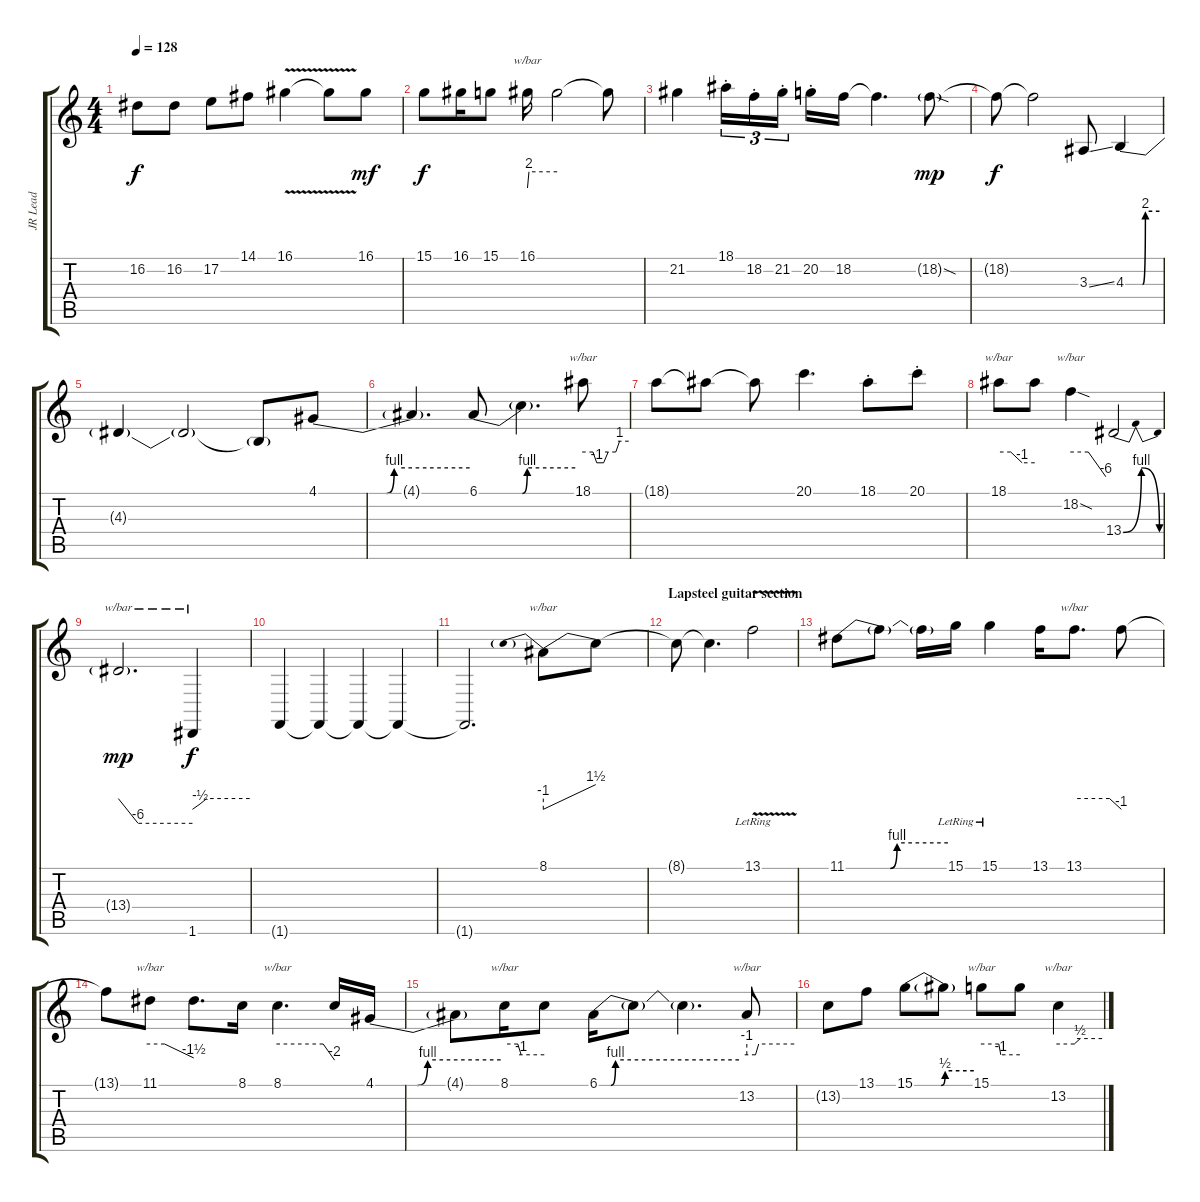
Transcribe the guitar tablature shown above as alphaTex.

\track ("JR Lead" "JR Lead") {instrument lead2sawtooth}
\staff {score tabs}
\tuning (E4 B3 G3 D3 A2 E2) {hide}
\ts (4 4)
\tempo 128
\clef g2
\ks c
16.2{t}.8{dy f} 16.2.8 17.2.8 14.1.8 16.1{v}.4 16.1{t}.8 16.1.8{dy mf} |
15.1.8{dy f} 16.1.16 15.1.8 16.1.16{tbe (custom default 0 0 3 8 60 8)} 16.1{t}.2 16.1{t}.8 |
21.2.4 18.1{st}.16{tu (3 2)} 18.2{st}.16{tu (3 2)} 21.2{st}.16{tu (3 2)} 20.2{st}.16 18.2.16 18.2{t}.4{d} 18.2{sod g}.8{dy mp} |
18.2{t}.8{dy f} 18.2{t}.2 3.3{ss}.8 4.3{be (custom 0 0 30 0 35 8 60 8)}.4 |
4.3{t}.4 4.3{t}.2 4.3{t}.8 4.1{be (custom 0 0 27 0 30 4 60 4)}.8 |
4.1{t}.4{d} 6.1{be (custom 0 0 27 0 30 4 60 4)}.8 6.1{t}.4{d} 18.1.8{tbe (custom default 0 0 13 0 18 -4 27 -4 33 0 43 0 48 4 60 4)} |
18.1{t}.8 18.1{t}.8 18.1{t}.8 20.1.4{d} 18.1{st}.8 20.1{st}.8 |
18.1.8{tbe (custom default 0 0 20 0 39 -4 60 -4)} 18.1{t}.8 18.2{sod}.4{tbe (custom default 0 0 30 0 60 -24)} 13.4{be (bendrelease 0 0 10 4 50 4 60 0)}.2 |
13.4{g}.2{d tbe (custom default 0 0 16 -24 60 -24) dy mp} 1.6.4{tbe (custom default 0 -4 8 -2 15 0 60 0) dy f} |
1.6{t}.4{balance 2} 1.6{t}.4 1.6{t}.4{balance 14} 1.6{t}.4 |
1.6{t}.2{d} 8.1.8{tbe (predivedive default 0 -4 60 6) volume 15 instrument electricguitarjazz} 8.1{t}.8 |
\section ("" "Lapsteel guitar section")
8.1{t}.8 8.1{t}.4{d} 13.1{v lr}.2 |
11.1{be (custom 0 0 26 0 30 4 60 4)}.8 11.1{t}.8 11.1{t}.16 15.1{lr}.16 15.1{lr}.4 13.1.16 13.1.8{d tbe (custom default 0 0 45 0 60 -4)} 13.1{t}.8 |
13.1{t}.8 11.1.8{tbe (custom default 0 0 20 0 60 -6)} 11.1{t}.8{d} 8.1.16 8.1.4{d tbe (custom default 0 0 48 0 60 -8)} 8.1{t}.16 4.1{be (custom 0 0 20 0 25 4 60 4)}.16 |
4.1{t}.8 8.1.16{tbe (custom default 0 0 20 0 25 -4 60 -4)} 8.1{t}.8 6.1{be (custom 0 0 5 0 7 4 60 4)}.16 6.1{t}.8 6.1{t}.4{d} 13.2.8{tbe (custom default 0 -4 11 -4 15 0 60 0)} |
13.2{t}.8 13.1.8 15.1{be (custom 0 0 27 0 31 2 60 2)}.8 15.1{t}.8 15.1.8{tbe (custom default 0 0 27 0 30 -4 60 -4)} 15.1{t}.8 13.2.4{tbe (custom default 0 0 22 0 30 2 60 2)}
